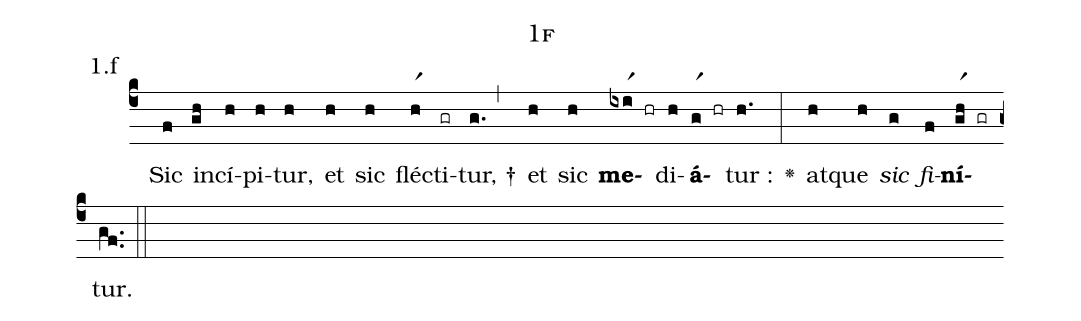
name: 1f;
annotation: 1.f;
%%
(c4) ~() Sic(f) in(gh)cí(h)pi(h)tur,(h) et(h) sic(h) fléc(hr1)ti(gr)tur, †(g.,) et(h) sic(h) <b>me</b>(ixir1 hr)di(h)<b>á</b>(gr1 hr)tur :(h.) <v>\greheightstar</v>(:) at(h)que(h) <i>sic</i>(g) <i>fi</i>(f)<b>ní</b>(ghr1 gr)tur.(gf..) (::)


%E(h) u(h) o(g) u(f) a(gh) e.(gf..) (::)
